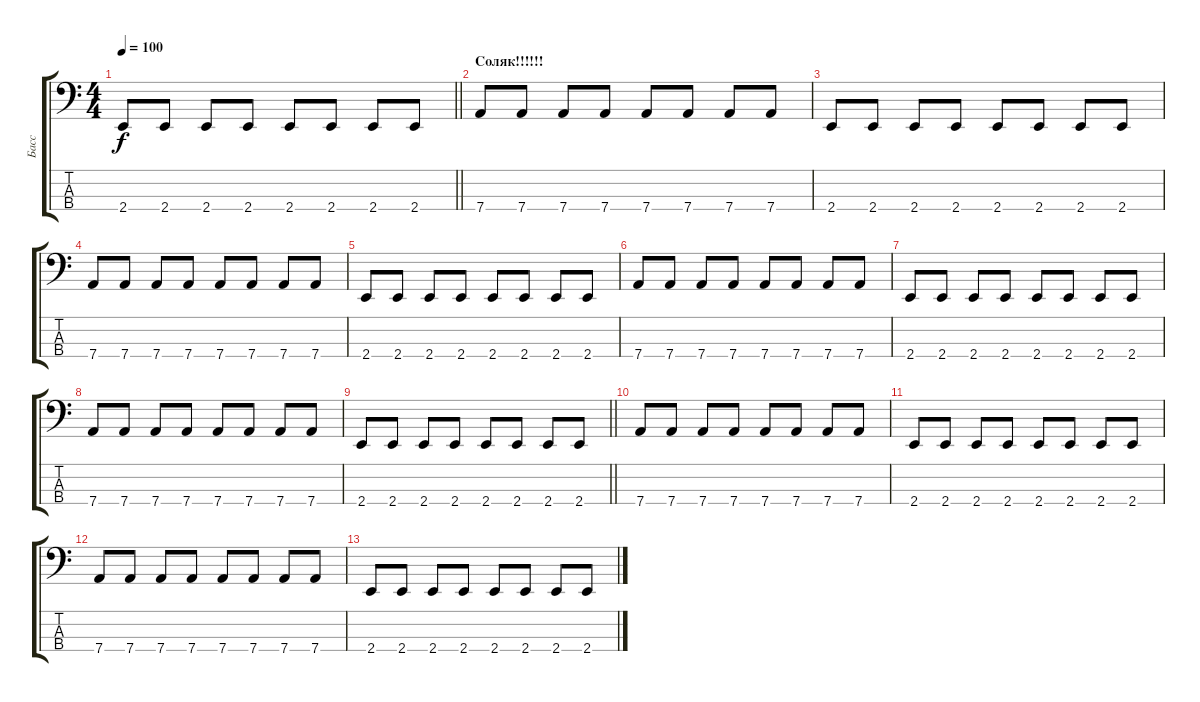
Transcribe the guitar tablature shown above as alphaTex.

\track ("Басс" "Басс") {instrument electricbassfinger}
\staff {score tabs}
\tuning (G2 D2 A1 D1) {hide}
\ts (4 4)
\tempo 100
\clef f4
\barLineRight lightlight
\ks c
2.4.8{dy f} 2.4.8 2.4.8 2.4.8 2.4.8 2.4.8 2.4.8 2.4.8 |
\section ("" "Соляк!!!!!!")
7.4.8 7.4.8 7.4.8 7.4.8 7.4.8 7.4.8 7.4.8 7.4.8 |
2.4.8 2.4.8 2.4.8 2.4.8 2.4.8 2.4.8 2.4.8 2.4.8 |
7.4.8 7.4.8 7.4.8 7.4.8 7.4.8 7.4.8 7.4.8 7.4.8 |
2.4.8 2.4.8 2.4.8 2.4.8 2.4.8 2.4.8 2.4.8 2.4.8 |
7.4.8 7.4.8 7.4.8 7.4.8 7.4.8 7.4.8 7.4.8 7.4.8 |
2.4.8 2.4.8 2.4.8 2.4.8 2.4.8 2.4.8 2.4.8 2.4.8 |
7.4.8 7.4.8 7.4.8 7.4.8 7.4.8 7.4.8 7.4.8 7.4.8 |
\barLineRight lightlight
2.4.8 2.4.8 2.4.8 2.4.8 2.4.8 2.4.8 2.4.8 2.4.8 |
7.4.8 7.4.8 7.4.8 7.4.8 7.4.8 7.4.8 7.4.8 7.4.8 |
2.4.8 2.4.8 2.4.8 2.4.8 2.4.8 2.4.8 2.4.8 2.4.8 |
7.4.8 7.4.8 7.4.8 7.4.8 7.4.8 7.4.8 7.4.8 7.4.8 |
2.4.8 2.4.8 2.4.8 2.4.8 2.4.8 2.4.8 2.4.8 2.4.8
